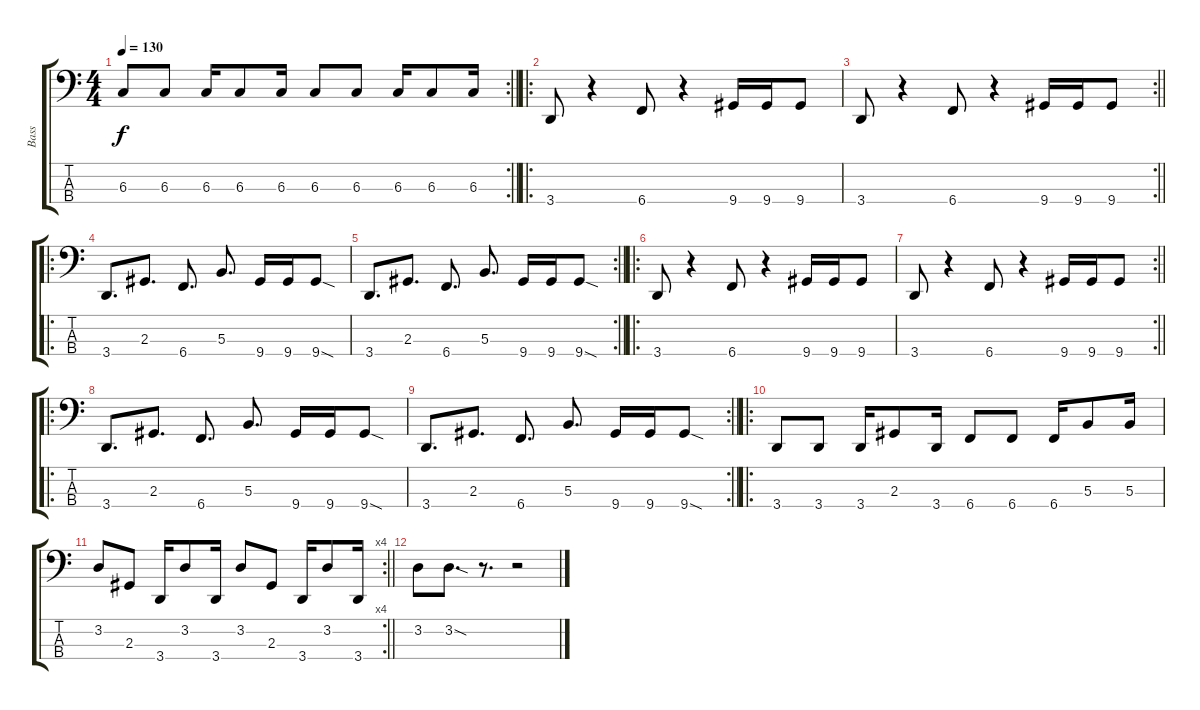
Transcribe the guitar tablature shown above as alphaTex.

\track ("Bass" "Bass") {instrument electricbassfinger}
\staff {score tabs}
\tuning (E2 B1 Gb1 B0) {hide}
\rc 2
\ts (4 4)
\tempo 130
\clef f4
\barLineRight lightlight
\ks c
6.3.8{dy f} 6.3.8 6.3.16 6.3.8 6.3.16 6.3.8 6.3.8 6.3.16 6.3.8 6.3.16 |
\ro
3.4.8 r.4 6.4.8 r.4 9.4.16 9.4.16 9.4.8 |
\rc 2
\barLineRight lightlight
3.4.8 r.4 6.4.8 r.4 9.4.16 9.4.16 9.4.8 |
\ro
3.4.8{d} 2.3.8{d} 6.4.8{d} 5.3.8{d} 9.4.16 9.4.16 9.4{sod}.8 |
\rc 2
\barLineRight lightlight
3.4.8{d} 2.3.8{d} 6.4.8{d} 5.3.8{d} 9.4.16 9.4.16 9.4{sod}.8 |
\ro
3.4.8 r.4 6.4.8 r.4 9.4.16 9.4.16 9.4.8 |
\rc 2
\barLineRight lightlight
3.4.8 r.4 6.4.8 r.4 9.4.16 9.4.16 9.4.8 |
\ro
3.4.8{d} 2.3.8{d} 6.4.8{d} 5.3.8{d} 9.4.16 9.4.16 9.4{sod}.8 |
\rc 2
\barLineRight lightlight
3.4.8{d} 2.3.8{d} 6.4.8{d} 5.3.8{d} 9.4.16 9.4.16 9.4{sod}.8 |
\ro
3.4.8 3.4.8 3.4.16 2.3.8 3.4.16 6.4.8 6.4.8 6.4.16 5.3.8 5.3.16 |
\rc 4
\barLineRight lightlight
3.2.8 2.3.8 3.4.16 3.2.8 3.4.16 3.2.8 2.3.8 3.4.16 3.2.8 3.4.16 |
3.2.8 3.2{sod}.8{d} r.8{d} r.2
